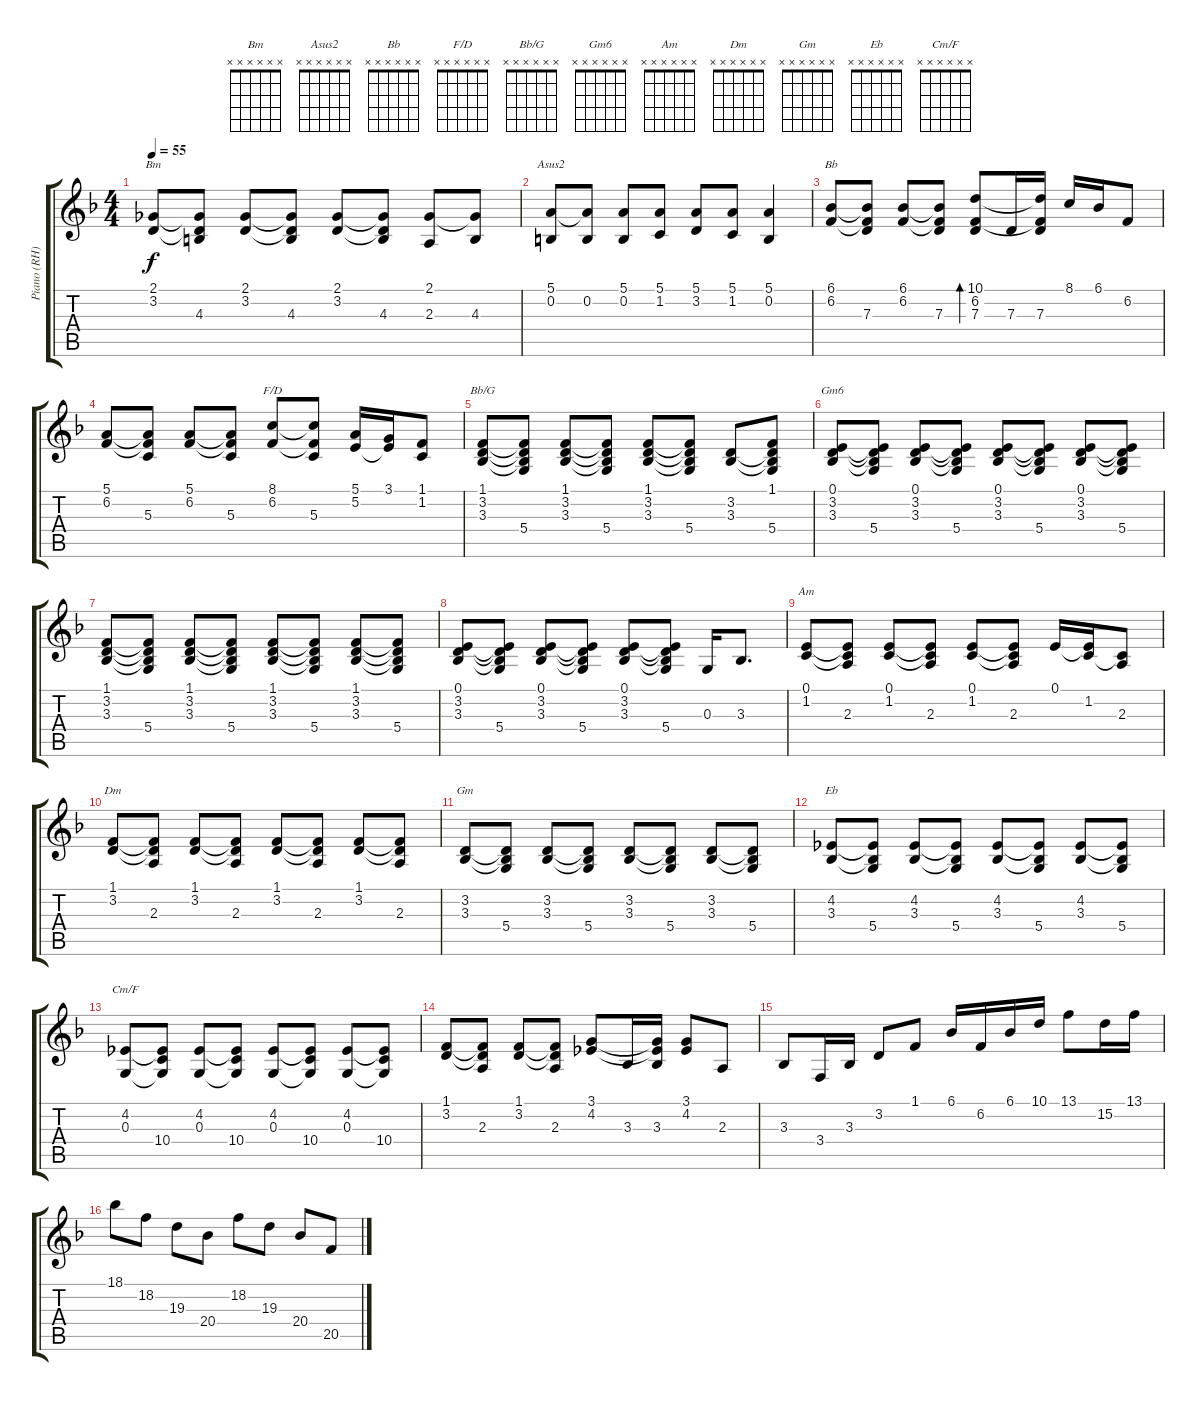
\track ("Piano (RH)" "Piano (RH)") {instrument brightacousticpiano}
\staff {score tabs}
\tuning (E4 B3 G3 D3 A2 E2) {hide}
\chord ("Bm" x x x x x x)
\chord ("Asus2" x x x x x x)
\chord ("Bb" x x x x x x)
\chord ("F/D" x x x x x x)
\chord ("Bb/G" x x x x x x)
\chord ("Gm6" x x x x x x)
\chord ("Am" x x x x x x)
\chord ("Dm" x x x x x x)
\chord ("Gm" x x x x x x)
\chord ("Eb" x x x x x x)
\chord ("Cm/F" x x x x x x)
\ts (4 4)
\tempo 55
\clef g2
\ks f
(2.1 3.2).8{ch "Bm" dy f instrument brightacousticpiano} (2.1{t} 3.2{t} 4.3).8 (2.1 3.2).8 (2.1{t} 3.2{t} 4.3).8 (2.1 3.2).8 (2.1{t} 3.2{t} 4.3).8 (2.1 2.3).8 (2.1{t} 4.3).8 |
(5.1 0.2).8{ch "Asus2"} (5.1{t} 0.2).8 (5.1 0.2).8 (5.1 1.2).8 (5.1 3.2).8 (5.1 1.2).8 (5.1 0.2).4 |
(6.1 6.2).8{ch "Bb"} (6.1{t} 6.2{t} 7.3).8 (6.1 6.2).8 (6.1{t} 6.2{t} 7.3).8 (10.1 6.2 7.3).8{bd 60} 7.3.16 (10.1{t} 6.2{t} 7.3).16 8.1.16 6.1.16 6.2.8 |
(5.1 6.2).8 (5.1{t} 6.2{t} 5.3).8 (5.1 6.2).8 (5.1{t} 6.2{t} 5.3).8 (8.1 6.2).8{ch "F/D"} (8.1{t} 6.2{t} 5.3).8 (5.1 5.2).16 (3.1 5.2{t}).16 (1.1 1.2).8 |
(1.1 3.2 3.3).8{ch "Bb/G"} (1.1{t} 3.2{t} 3.3{t} 5.4).8 (1.1 3.2 3.3).8 (1.1{t} 3.2{t} 3.3{t} 5.4).8 (1.1 3.2 3.3).8 (1.1{t} 3.2{t} 3.3{t} 5.4).8 (3.2 3.3).8 (1.1 3.2{t} 3.3{t} 5.4).8 |
(0.1 3.2 3.3).8{ch "Gm6"} (0.1{t} 3.2{t} 3.3{t} 5.4).8 (0.1 3.2 3.3).8 (0.1{t} 3.2{t} 3.3{t} 5.4).8 (0.1 3.2 3.3).8 (0.1{t} 3.2{t} 3.3{t} 5.4).8 (0.1 3.2 3.3).8 (0.1{t} 3.2{t} 3.3{t} 5.4).8 |
(1.1 3.2 3.3).8 (1.1{t} 3.2{t} 3.3{t} 5.4).8 (1.1 3.2 3.3).8 (1.1{t} 3.2{t} 3.3{t} 5.4).8 (1.1 3.2 3.3).8 (1.1{t} 3.2{t} 3.3{t} 5.4).8 (1.1 3.2 3.3).8 (1.1{t} 3.2{t} 3.3{t} 5.4).8 |
(0.1 3.2 3.3).8 (0.1{t} 3.2{t} 3.3{t} 5.4).8 (0.1 3.2 3.3).8 (0.1{t} 3.2{t} 3.3{t} 5.4).8 (0.1 3.2 3.3).8 (0.1{t} 3.2{t} 3.3{t} 5.4).8 0.3.16 3.3.8{d} |
(0.1 1.2).8{ch "Am"} (0.1{t} 1.2{t} 2.3).8 (0.1 1.2).8 (0.1{t} 1.2{t} 2.3).8 (0.1 1.2).8 (0.1{t} 1.2{t} 2.3).8 0.1.16 (0.1{t} 1.2).16 (1.2{t} 2.3).8 |
(1.1 3.2).8{ch "Dm"} (1.1{t} 3.2{t} 2.3).8 (1.1 3.2).8 (1.1{t} 3.2{t} 2.3).8 (1.1 3.2).8 (1.1{t} 3.2{t} 2.3).8 (1.1 3.2).8 (1.1{t} 3.2{t} 2.3).8 |
(3.2 3.3).8{ch "Gm"} (3.2{t} 3.3{t} 5.4).8 (3.2 3.3).8 (3.2{t} 3.3{t} 5.4).8 (3.2 3.3).8 (3.2{t} 3.3{t} 5.4).8 (3.2 3.3).8 (3.2{t} 3.3{t} 5.4).8 |
(4.2 3.3).8{ch "Eb"} (4.2{t} 3.3{t} 5.4).8 (4.2 3.3).8 (4.2{t} 3.3{t} 5.4).8 (4.2 3.3).8 (4.2{t} 3.3{t} 5.4).8 (4.2 3.3).8 (4.2{t} 3.3{t} 5.4).8 |
(4.2 0.3).8{ch "Cm/F"} (4.2{t} 0.3{t} 10.4).8 (4.2 0.3).8 (4.2{t} 0.3{t} 10.4).8 (4.2 0.3).8 (4.2{t} 0.3{t} 10.4).8 (4.2 0.3).8 (4.2{t} 0.3{t} 10.4).8 |
(1.1 3.2).8 (1.1{t} 3.2{t} 2.3).8 (1.1 3.2).8 (1.1{t} 3.2{t} 2.3).8 (3.1 4.2).8 3.3.16 (3.1{t} 4.2{t} 3.3).16 (3.1 4.2).8 2.3.8 |
3.3.8 3.4.16 3.3.16 3.2.8 1.1.8 6.1.16 6.2.16 6.1.16 10.1.16 13.1.8 15.2.16 13.1.16 |
18.1.8 18.2.8 19.3.8 20.4.8 18.2.8 19.3.8 20.4.8 20.5.8
